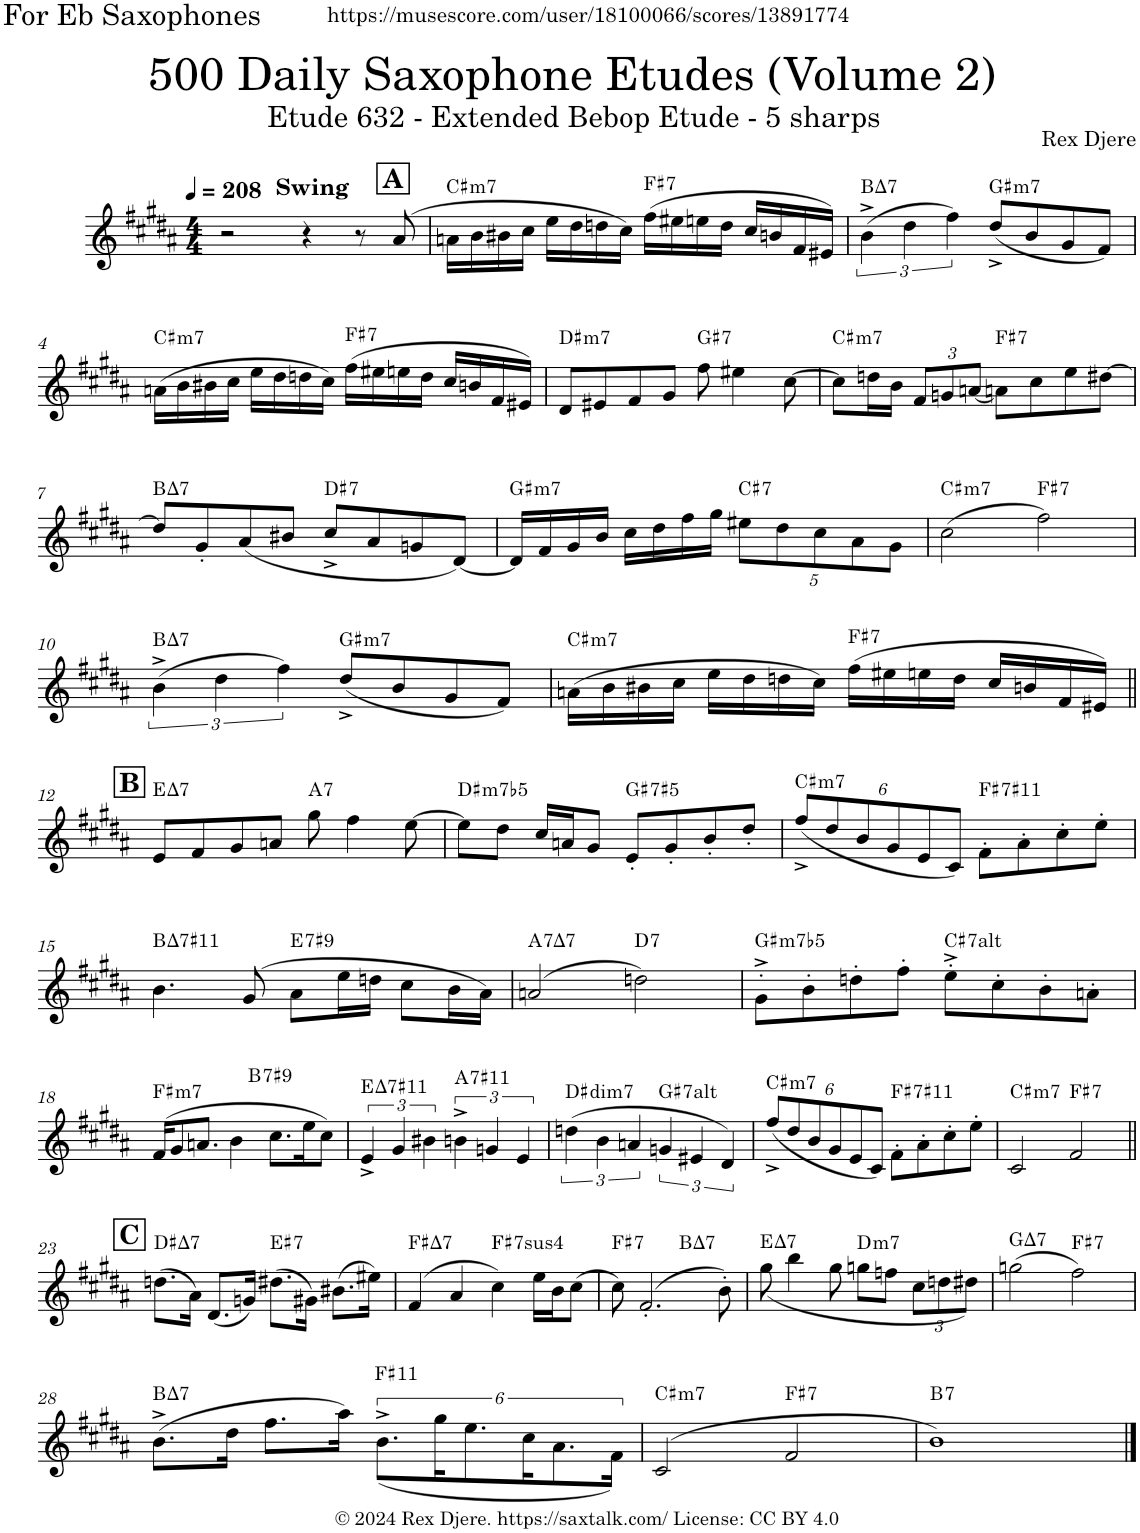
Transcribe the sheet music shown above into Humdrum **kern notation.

**kern	**harte
*part1	*part1
*staff1	*
*I"Alto Saxophone	*
*I'A. Sax.	*
*clefG2	*
*Trd5c9	*
*k[f#c#g#d#a#]	*
*M4/4	*
*MM208	*
!!LO:REH:place=s1:a:B:cj:fs=14:t=A:qo=3.5
=1	=1
!LO:TX:a:B:t=Swing	!
2r	.
4r	.
8r	.
(8a#/	.
=2	=2
!	!LO:H:kt=m7
16an\LL	C#:min7
16b\	.
16b#X\	.
16cc#\JJ	.
16ee\LL	.
16dd#\	.
16ddn\	.
16cc#\JJ)	.
!	!LO:H:kt=7
(16ff#\LL	F#:7
16ee#X\	.
16een\	.
16dd\JJ	.
16cc#/LL	.
16bn/	.
16f#/	.
16e#X/JJ)	.
=3	=3
!	!LO:H:kt=7
(6b^\	B:maj7
6dd#\	.
6ff#\)	.
!	!LO:H:kt=m7
(8dd#^/L	G#:min7
8b/	.
8g#/	.
8f#/J)	.
!!LO:LB:g=z
=4	=4
!	!LO:H:kt=m7
(16an\LL	C#:min7
16b\	.
16b#X\	.
16cc#\JJ	.
16ee\LL	.
16dd#\	.
16ddn\	.
16cc#\JJ)	.
!	!LO:H:kt=7
(16ff#\LL	F#:7
16ee#X\	.
16een\	.
16dd\JJ	.
16cc#/LL	.
16bn/	.
16f#/	.
16e#X/JJ)	.
=5	=5
!	!LO:H:kt=m7
8d#/L	D#:min7
8e#X/	.
8f#/	.
8g#/J	.
!	!LO:H:kt=7
8ff#\	G#:7
4ee#X\	.
[8cc#\	.
=6	=6
!	!LO:H:kt=m7
8cc#\L]	C#:min7
16ddn\L	.
16b\JJ	.
*Xbrackettup	*
12f#/L	.
12gn/	.
[<12an/J	.
!	!LO:H:kt=7
8an\L]	F#:7
8cc#\	.
8ee\	.
[8dd#X\J	.
!!LO:LB:g=z
=7	=7
!	!LO:H:kt=7
8dd#/L]	B:maj7
8g#'/	.
(8a#/	.
8b#X/J	.
!	!LO:H:kt=7
8cc#^/L	D#:7
8a#/	.
8gn/	.
[8d#/J)	.
=8	=8
!	!LO:H:kt=m7
16d#/LL]	G#:min7
16f#/	.
16g#/	.
16b/JJ	.
16cc#\LL	.
16dd#\	.
16ff#\	.
16gg#\JJ	.
!	!LO:H:kt=7
10ee#X\L	C#:7
10dd#\	.
10cc#\	.
10a#\	.
10g#\J	.
=9	=9
!	!LO:H:kt=m7
(2cc#\	C#:min7
!	!LO:H:kt=7
2ff#\)	F#:7
!!LO:LB:g=z
=10	=10
*brackettup	*
!	!LO:H:kt=7
(6b^\	B:maj7
6dd#\	.
6ff#\)	.
!	!LO:H:kt=m7
(8dd#^/L	G#:min7
8b/	.
8g#/	.
8f#/J)	.
=11	=11
!	!LO:H:kt=m7
(16an\LL	C#:min7
16b\	.
16b#X\	.
16cc#\JJ	.
16ee\LL	.
16dd#\	.
16ddn\	.
16cc#\JJ)	.
!	!LO:H:kt=7
(16ff#\LL	F#:7
16ee#X\	.
16een\	.
16dd\JJ	.
16cc#/LL	.
16bn/	.
16f#/	.
16e#X/JJ)	.
!!LO:LB:g=z
!!LO:REH:place=s1:a:B:cj:fs=14:t=B
=12||	=12||
!	!LO:H:kt=7
8e/L	E:maj7
8f#/	.
8g#/	.
8an/J	.
!	!LO:H:kt=7
8gg#\	A:7
4ff#\	.
[8ee\	.
=13	=13
!	!LO:H:kt=m7b5
8ee\L]	D#:hdim7
8dd#\J	.
16cc#/LL	.
16an/J	.
8g#/J	.
!	!LO:H:kt=7
8e'/L	G#:(3,#5,b7)
8g#'/	.
8b'/	.
8dd#'/J	.
=14	=14
*Xbrackettup	*
!	!LO:H:kt=m7
(12ff#^/L	C#:min7
12dd#/	.
12b/	.
12g#/	.
12e/	.
12c#/J)	.
!	!LO:H:kt=7
8f#'\L	F#:7(#11)
8a#'\	.
8cc#'\	.
8ee'\J	.
!!LO:LB:g=z
=15	=15
!	!LO:H:kt=7
4.b\	B:maj7(#11)
(8g#/	.
!	!LO:H:kt=7
8a#\L	E:7(#9)
16ee\L	.
16ddn\JJ	.
8cc#\L	.
16b\L	.
16a#\JJ)	.
=16	=16
!	!LO:H:kt=7
(2an/	A:7
!	!LO:H:kt=7
2ddn\)	D:7
=17	=17
!	!LO:H:kt=m7b5
8g#'^\L	G#:hdim7
8b'\	.
8ddn'\	.
8ff#'\J	.
!	!LO:H:kt=7
8ee'^\L	C#:(3,b5,#5,b7,b9,#9)
8cc#'\	.
8b'\	.
8an'\J	.
!!LO:LB:g=z
=18	=18
!	!LO:H:kt=m7
*^	*
(16f#/KL	2ryy	F#:min7
8g#/	.	.
8.an/J	.	.
4b\	.	.
!	!	!LO:H:kt=7
.	2ryy	B:7(#9)
8.cc#\L	.	.
16ee\K	.	.
8cc#\J)	.	.
*v	*v	*
=19	=19
*brackettup	*
*^	*
!	!	!LO:H:kt=7
*v	*v	*
6e^/	E:maj7(#11)
6g#/	.
6b#X\	.
!	!LO:H:kt=7
6bn^\	A:7(#11)
6gn/	.
6e/	.
=20	=20
!	!LO:H:kt=dim7
(6ddn\	D#:dim7
6b\	.
6an/	.
!	!LO:H:kt=7
6gn/	G#:(3,b5,#5,b7,b9,#9)
6e#X/	.
6d#/)	.
=21	=21
*Xbrackettup	*
!	!LO:H:kt=m7
(12ff#^/L	C#:min7
12dd#/	.
12b/	.
12g#/	.
12e/	.
12c#/J)	.
!	!LO:H:kt=7
8f#'\L	F#:7(#11)
8a#'\	.
8cc#'\	.
8ee'\J	.
=22	=22
!	!LO:H:kt=m7
2c#/	C#:min7
!	!LO:H:kt=7
2f#/	F#:7
!!LO:LB:g=z
!!LO:REH:place=s1:a:B:cj:fs=14:t=C
=23||	=23||
!	!LO:H:kt=7
(8.ddn\L	D#:maj7
16a#\Jk)	.
(8.d#/L	.
16gn/Jk)	.
!	!LO:H:kt=7
(8.dd#X\L	E#:7
16g#X\Jk)	.
(8.b#X\L	.
16ee#X\Jk)	.
=24	=24
!	!LO:H:kt=7
(4f#/	F#:maj7
4a#/	.
!	!LO:H:kt=74
4cc#\)	F#:sus4(7)
16ee\LL	.
16b\J	.
(8cc#\J	.
=25	=25
!	!LO:H:kt=7
*^	*
8cc#\)	2ryy	F#:7
(2.f#'/	.	.
!	!	!LO:H:kt=7
.	2ryy	B:maj7
8b'\)	.	.
=26	=26	=26
!	!	!LO:H:kt=7
*v	*v	*
(<8gg#\	E:maj7
4bb\	.
8gg#\	.
!	!LO:H:kt=m7
8ggn\L	D:min7
8ffn\J	.
12cc#\L	.
12ddn\	.
12dd#X\J)	.
=27	=27
!	!LO:H:kt=7
(2ggn\	G:maj7
!	!LO:H:kt=7
2ff#\)	F#:7
!!LO:LB:g=z
=28	=28
!	!LO:H:kt=7
(8.b^\L	B:maj7
16dd#\Jk	.
8.ff#\L	.
16aa#\Jk)	.
*brackettup	*
!	!LO:H:kt=11
(<12.b^\L	F#:9(11)
24gg#\K	.
12.ee\	.
24cc#\K	.
12.a#\	.
24f#\Jk)	.
=29	=29
!	!LO:H:kt=m7
(2c#/	C#:min7
!	!LO:H:kt=7
2f#/	F#:7
=30	=30
!	!LO:H:kt=7
1b)	B:7
==	==
*-	*-
